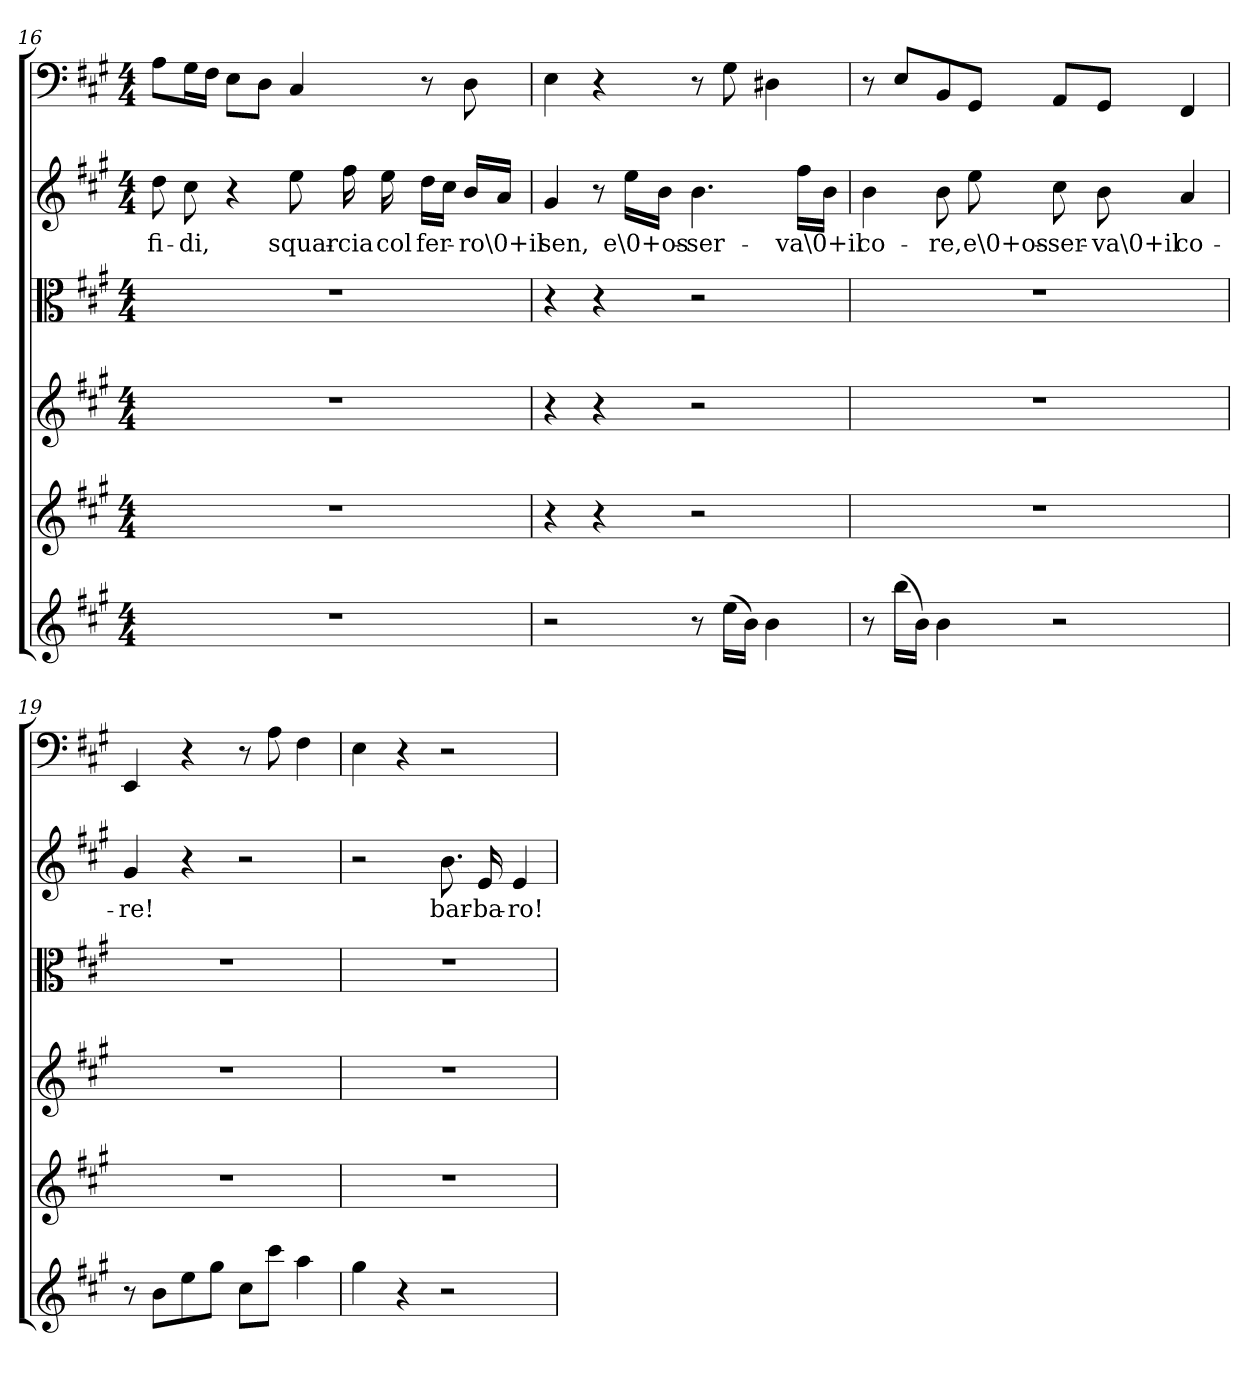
**kern	**kern	**kern	**kern	**kern	**text	**kern
*part6	*part5	*part4	*part3	*part2	*part2	*part1
*staff6	*staff5	*staff4	*staff3	*staff2	*staff2	*staff1
*clefG2	*clefG2	*clefG2	*clefC3	*clefG2	*	*clefF4
*k[f#c#g#]	*k[f#c#g#]	*k[f#c#g#]	*k[f#c#g#]	*k[f#c#g#]	*	*k[f#c#g#]
*A:	*A:	*A:	*A:	*A:	*	*A:
*M4/4	*M4/4	*M4/4	*M4/4	*M4/4	*	*M4/4
=16	=16	=16	=16	=16	=16	=16
1r	1r	1r	1r	8dd\	fi-	8A\L
.	.	.	.	8cc#\	-di,	16G#\L
.	.	.	.	.	.	16F#\JJ
.	.	.	.	4r	.	8E\L
.	.	.	.	.	.	8D\J
.	.	.	.	8ee\	squar-	4C#/
.	.	.	.	16ff#\	-cia	.
.	.	.	.	16ee\	col	.
.	.	.	.	16dd\LL	fer-	8r
.	.	.	.	16cc#\JJ	.	.
.	.	.	.	16b/LL	-ro\0+il	8D\
.	.	.	.	16a/JJ	.	.
=17	=17	=17	=17	=17	=17	=17
2r	4r	4r	4r	4g#/	sen,	4E\
.	4r	4r	4r	8r	.	4r
.	.	.	.	16ee\LL	e\0+os-	.
.	.	.	.	16b\JJ	.	.
8r	2r	2r	2r	4.b\	-ser-	8r
(16ee\LL	.	.	.	.	.	8G#\
16b\JJ)	.	.	.	.	.	.
4b\	.	.	.	.	.	4D#X\
.	.	.	.	16ff#\LL	-va\0+il	.
.	.	.	.	16b\JJ	.	.
=18	=18	=18	=18	=18	=18	=18
8r	1r	1r	1r	4b\	co-	8r
(16bb\LL	.	.	.	.	.	8E/L
16b\JJ)	.	.	.	.	.	.
4b\	.	.	.	8b\	-re,	8BB/
.	.	.	.	8ee\	e\0+os-	8GG#/J
2r	.	.	.	8cc#\	-ser-	8AA/L
.	.	.	.	8b\	-va\0+il	8GG#/J
.	.	.	.	4a/	co-	4FF#/
=19	=19	=19	=19	=19	=19	=19
8r	1r	1r	1r	4g#/	-re!	4EE/
8b\L	.	.	.	.	.	.
8ee\	.	.	.	4r	.	4r
8gg#\J	.	.	.	.	.	.
8cc#\L	.	.	.	2r	.	8r
8ccc#\J	.	.	.	.	.	8A\
4aa\	.	.	.	.	.	4F#\
=20	=20	=20	=20	=20	=20	=20
4gg#\	1r	1r	1r	2r	.	4E\
4r	.	.	.	.	.	4r
2r	.	.	.	8.b\	bar-	2r
.	.	.	.	16e/	-ba-	.
.	.	.	.	4e/	-ro!	.
=	=	=	=	=	=	=
*-	*-	*-	*-	*-	*-	*-
